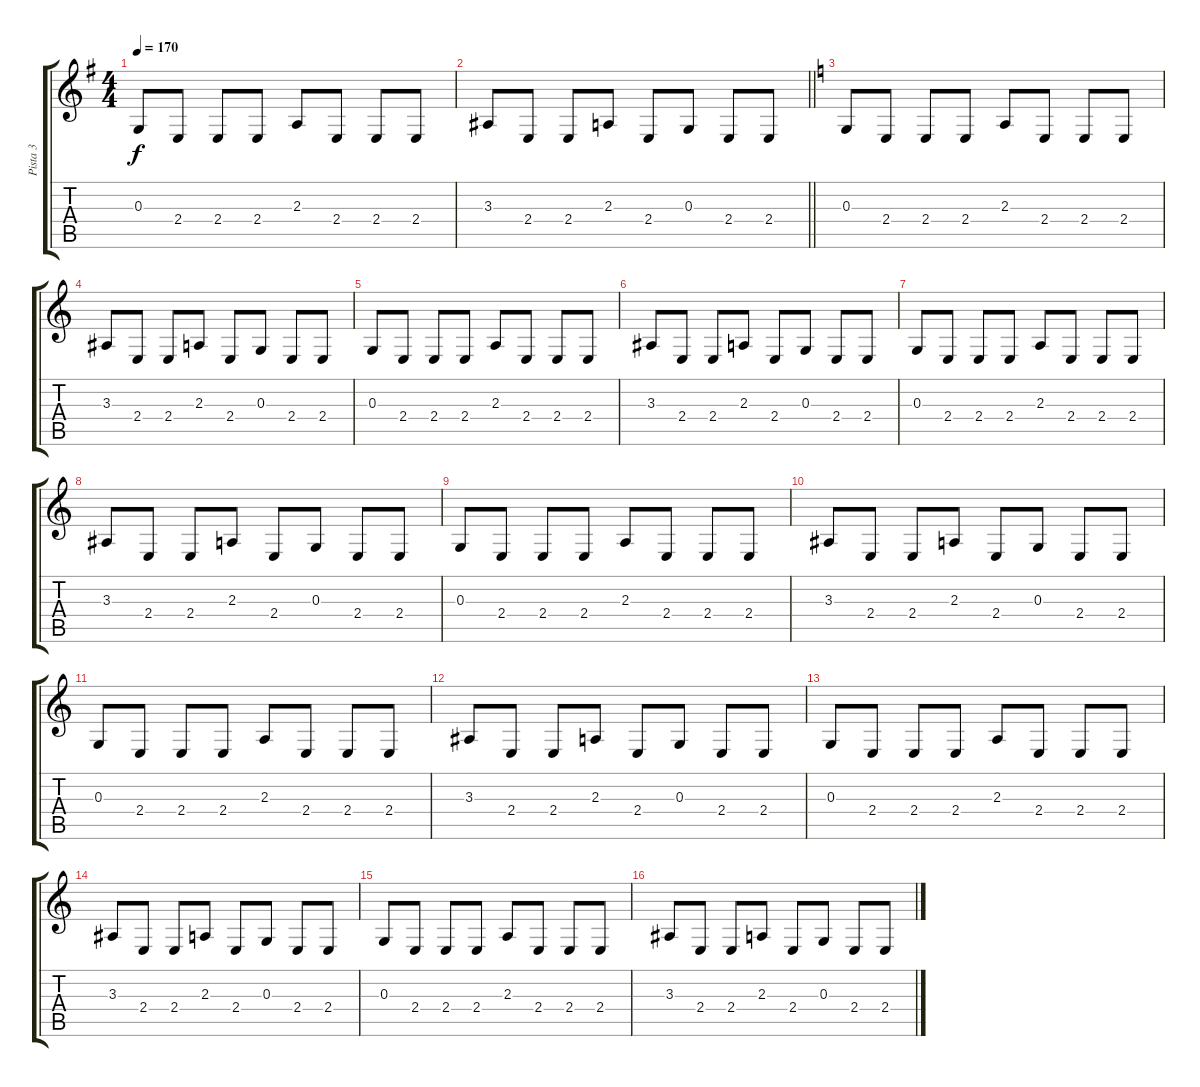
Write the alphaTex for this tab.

\track ("Pista 3" "Pista 3") {instrument fx4atmosphere}
\staff {score tabs}
\tuning (E4 B3 G3 D3 A2 E2) {hide}
\ts (4 4)
\tempo 170
\clef g2
\ks g
0.3.8{dy f} 2.4.8 2.4.8 2.4.8 2.3.8 2.4.8 2.4.8 2.4.8 |
\barLineRight lightlight
3.3.8 2.4.8 2.4.8 2.3.8 2.4.8 0.3.8 2.4.8 2.4.8 |
\ks c
0.3.8 2.4.8 2.4.8 2.4.8 2.3.8 2.4.8 2.4.8 2.4.8 |
3.3.8 2.4.8 2.4.8 2.3.8 2.4.8 0.3.8 2.4.8 2.4.8 |
0.3.8 2.4.8 2.4.8 2.4.8 2.3.8 2.4.8 2.4.8 2.4.8 |
3.3.8 2.4.8 2.4.8 2.3.8 2.4.8 0.3.8 2.4.8 2.4.8 |
0.3.8 2.4.8 2.4.8 2.4.8 2.3.8 2.4.8 2.4.8 2.4.8 |
3.3.8 2.4.8 2.4.8 2.3.8 2.4.8 0.3.8 2.4.8 2.4.8 |
0.3.8 2.4.8 2.4.8 2.4.8 2.3.8 2.4.8 2.4.8 2.4.8 |
3.3.8 2.4.8 2.4.8 2.3.8 2.4.8 0.3.8 2.4.8 2.4.8 |
0.3.8 2.4.8 2.4.8 2.4.8 2.3.8 2.4.8 2.4.8 2.4.8 |
3.3.8 2.4.8 2.4.8 2.3.8 2.4.8 0.3.8 2.4.8 2.4.8 |
0.3.8 2.4.8 2.4.8 2.4.8 2.3.8 2.4.8 2.4.8 2.4.8 |
3.3.8 2.4.8 2.4.8 2.3.8 2.4.8 0.3.8 2.4.8 2.4.8 |
0.3.8 2.4.8 2.4.8 2.4.8 2.3.8 2.4.8 2.4.8 2.4.8 |
3.3.8 2.4.8 2.4.8 2.3.8 2.4.8 0.3.8 2.4.8 2.4.8
